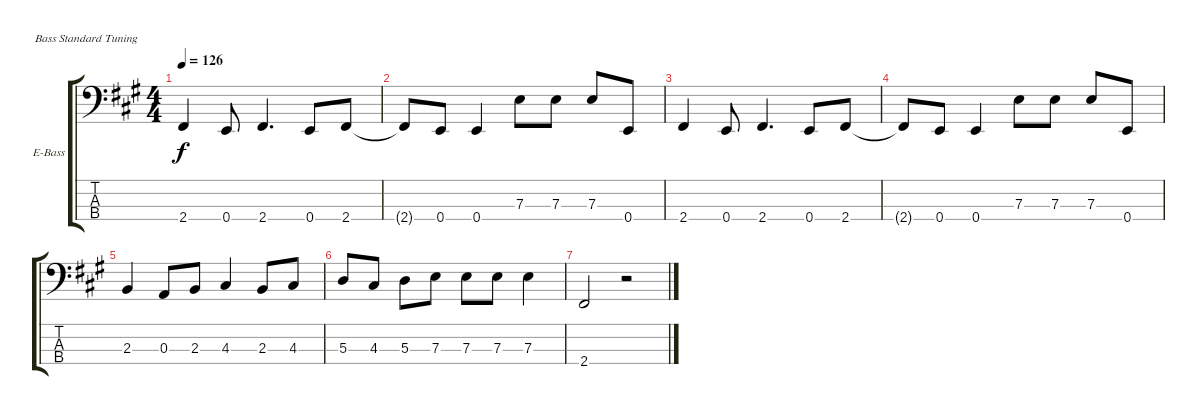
\defaultSystemsLayout 4
\bracketExtendMode groupsimilarinstruments
\firstSystemTrackNameOrientation horizontal
\otherSystemsTrackNameOrientation horizontal
\track ("Electric Bass" "E-Bass") {instrument electricbassfinger}
\staff {score tabs}
\tuning (G2 D2 A1 E1)
\ts (4 4)
\tempo 126
\clef f4
\scale
1.07062
\ks a
2.4.4{dy f} 0.4.8 2.4.4{d} 0.4.8 2.4.8 |
\scale
0.929382 2.4{t}.8 0.4.8 0.4.4 7.3.8 7.3.8 7.3.8 0.4.8 |
\scale
1.07062 2.4.4 0.4.8 2.4.4{d} 0.4.8 2.4.8 |
\scale
0.929382 2.4{t}.8 0.4.8 0.4.4 7.3.8 7.3.8 7.3.8 0.4.8 |
\scale
1.07062 2.3.4 0.3.8 2.3.8 4.3.4 2.3.8 4.3.8 |
\scale
0.929382 5.3.8 4.3.8 5.3.8 7.3.8 7.3.8 7.3.8 7.3.4 |
2.4.2 r.2
